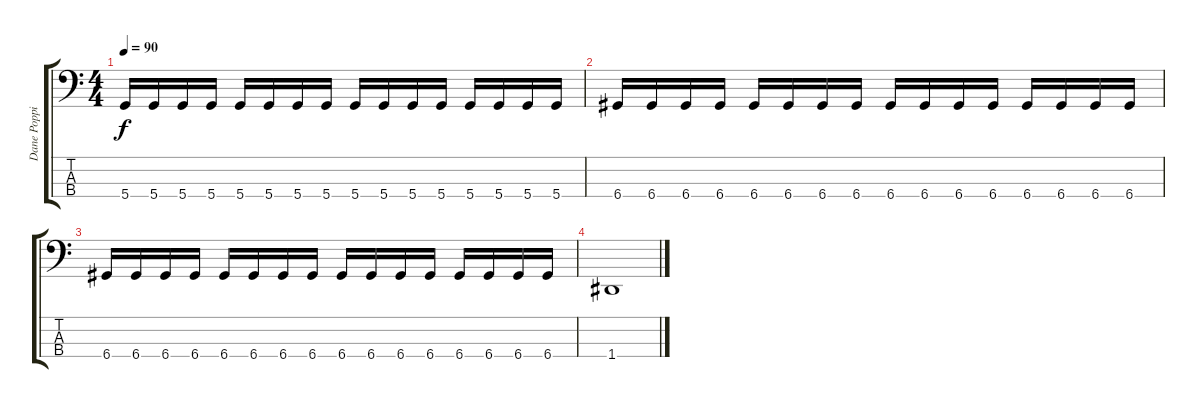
\track ("Dane Poppin" "Dane Poppi") {instrument electricbassfinger}
\staff {score tabs}
\tuning (G2 D2 A1 D1) {hide}
\ts (4 4)
\tempo 90
\clef f4
\ks c
5.4.16{dy f} 5.4.16 5.4.16 5.4.16 5.4.16 5.4.16 5.4.16 5.4.16 5.4.16 5.4.16 5.4.16 5.4.16 5.4.16 5.4.16 5.4.16 5.4.16 |
6.4.16 6.4.16 6.4.16 6.4.16 6.4.16 6.4.16 6.4.16 6.4.16 6.4.16 6.4.16 6.4.16 6.4.16 6.4.16 6.4.16 6.4.16 6.4.16 |
6.4.16 6.4.16 6.4.16 6.4.16 6.4.16 6.4.16 6.4.16 6.4.16 6.4.16 6.4.16 6.4.16 6.4.16 6.4.16 6.4.16 6.4.16 6.4.16 |
1.4.1
